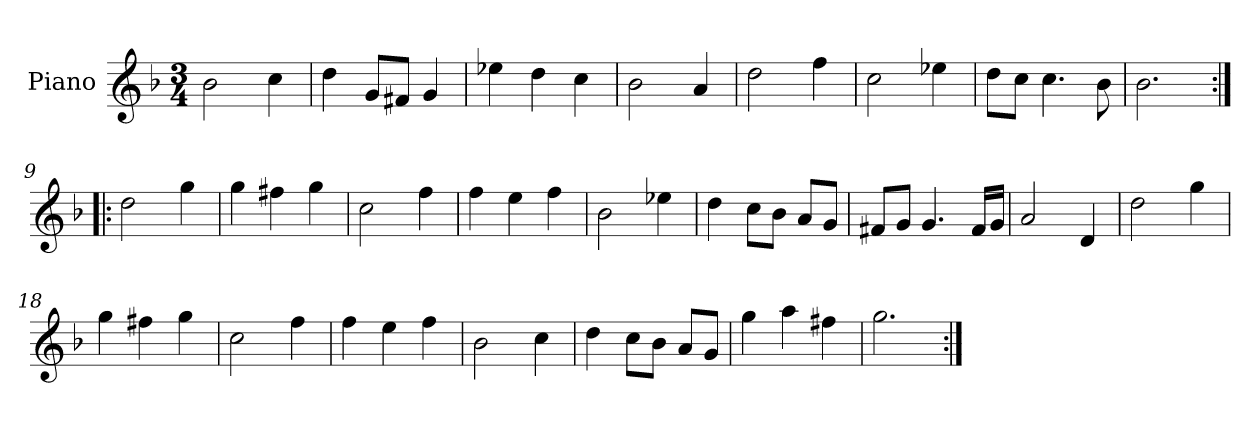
**kern
*part1
*staff1
*I"Piano
*I'Pno.
*clefG2
*k[b-]
*M3/4
=1
2b-\
4cc\
=2
4dd\
8g/L
8f#X/J
4g/
=3
4ee-X\
4dd\
4cc\
=4
2b-\
4a/
=5
2dd\
4ff\
=6
2cc\
4ee-X\
=7
8dd\L
8cc\J
4.cc\
8b-\
=8
2.b-\
=9:|!|:
2dd\
4gg\
=10
4gg\
4ff#X\
4gg\
=11
2cc\
4ff\
=12
4ff\
4ee\
4ff\
=13
2b-\
4ee-X\
=14
4dd\
8cc\L
8b-\J
8a/L
8g/J
=15
8f#X/L
8g/J
4.g/
16f#/LL
16g/JJ
=16
2a/
4d/
=17
2dd\
4gg\
=18
4gg\
4ff#X\
4gg\
=19
2cc\
4ff\
=20
4ff\
4ee\
4ff\
=21
2b-\
4cc\
=22
4dd\
8cc\L
8b-\J
8a/L
8g/J
=23
4gg\
4aa\
4ff#X\
=24
2.gg\
=:|!
*-
